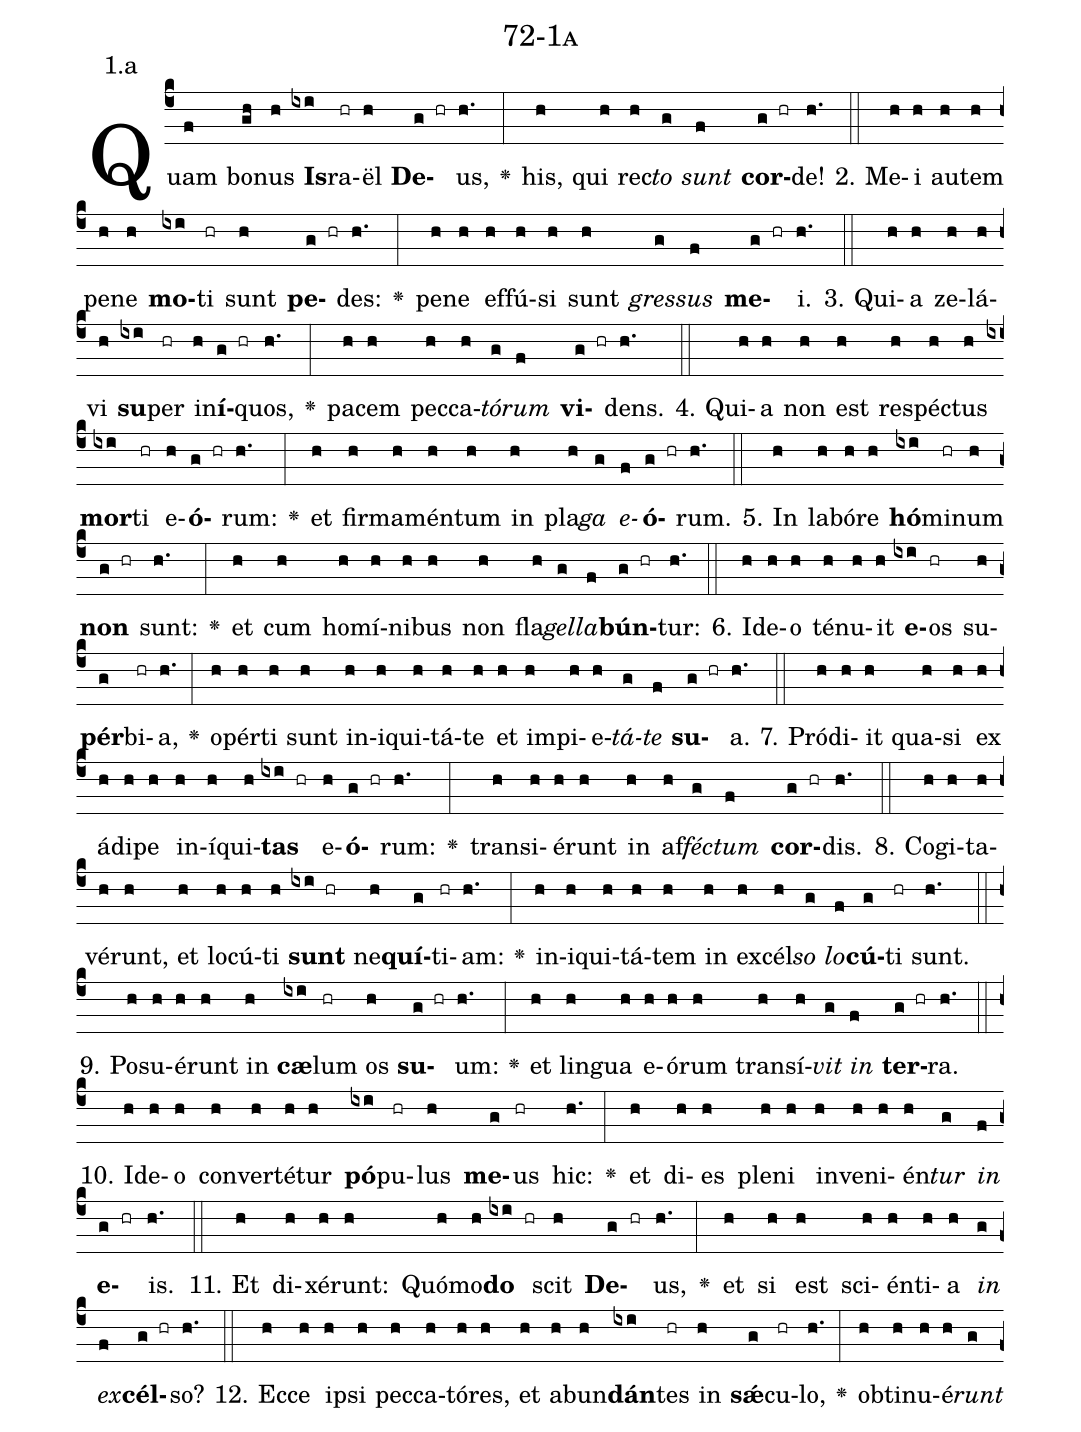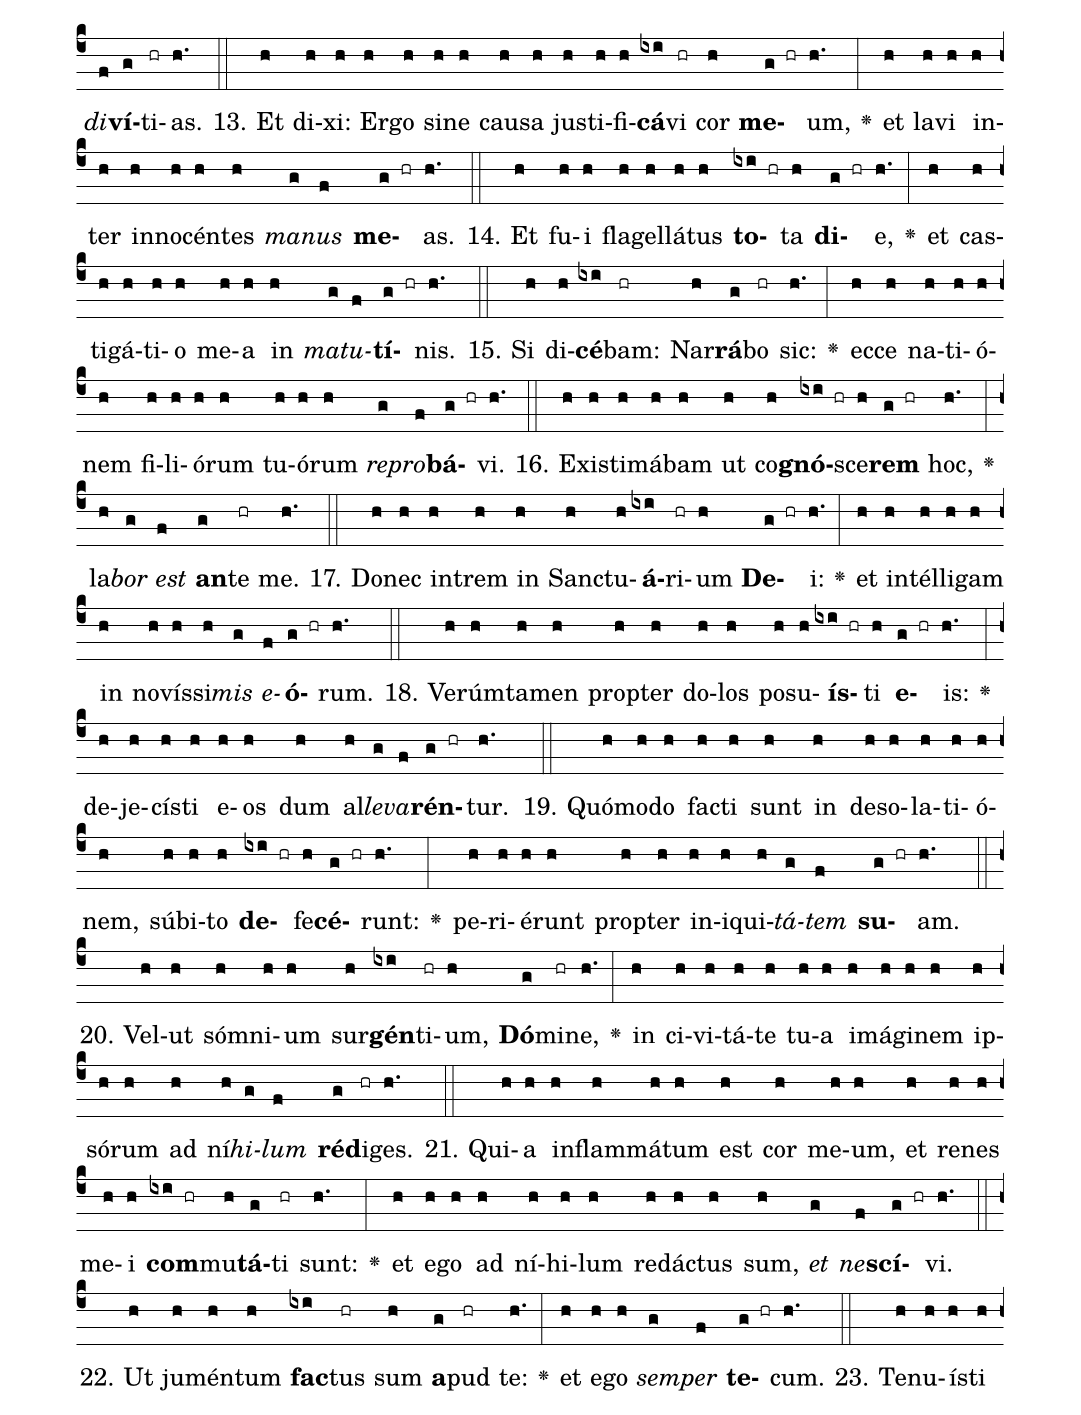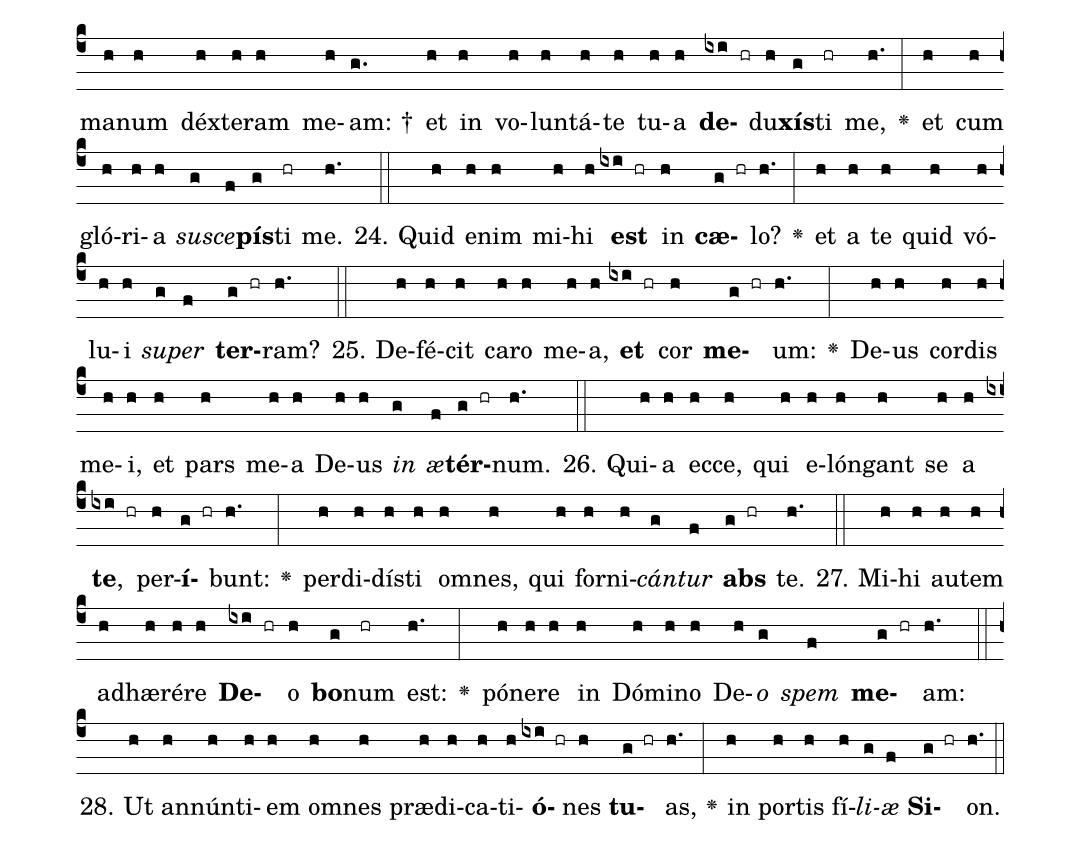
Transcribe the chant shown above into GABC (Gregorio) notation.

name: 72-1a;
annotation: 1.a;
%%
(c4)Quam(f) bo(gh)nus(h) <b>Is</b>(ixi)ra(hr)ël(h) <b>De</b>(g hr)us,(h.) <v>\greheightstar</v>(:) his,(h) qui(h) rec(h)<i>to</i>(g) <i>sunt</i>(f) <b>cor</b>(g hr)de!(h.) (::)
2. Me(h)i(h) au(h)tem(h) pe(h)ne(h) <b>mo</b>(ixi)ti(hr) sunt(h) <b>pe</b>(g hr)des:(h.) <v>\greheightstar</v>(:) pe(h)ne(h) ef(h)fú(h)si(h) sunt(h) <i>gres</i>(g)<i>sus</i>(f) <b>me</b>(g hr)i.(h.) (::)
3. Qui(h)a(h) ze(h)lá(h)vi(h) <b>su</b>(ixi)per(hr) in(h)<b>í</b>(g hr)quos,(h.) <v>\greheightstar</v>(:) pa(h)cem(h) pec(h)ca(h)<i>tó</i>(g)<i>rum</i>(f) <b>vi</b>(g hr)dens.(h.) (::)
4. Qui(h)a(h) non(h) est(h) re(h)spéc(h)tus(h) <b>mor</b>(ixi)ti(hr) e(h)<b>ó</b>(g hr)rum:(h.) <v>\greheightstar</v>(:) et(h) fir(h)ma(h)mén(h)tum(h) in(h) pla(h)<i>ga</i>(g) <i>e</i>(f)<b>ó</b>(g hr)rum.(h.) (::)
5. In(h) la(h)bó(h)re(h) <b>hó</b>(ixi)mi(hr)num(h) <b>non</b>(g hr) sunt:(h.) <v>\greheightstar</v>(:) et(h) cum(h) ho(h)mí(h)ni(h)bus(h) non(h) fla(h)<i>gel</i>(g)<i>la</i>(f)<b>bún</b>(g hr)tur:(h.) (::)
6. Id(h)e(h)o(h) té(h)nu(h)it(h) <b>e</b>(ixi)os(hr) su(h)<b>pér</b>(g)bi(hr)a,(h.) <v>\greheightstar</v>(:) o(h)pér(h)ti(h) sunt(h) in(h)i(h)qui(h)tá(h)te(h) et(h) im(h)pi(h)e(h)<i>tá</i>(g)<i>te</i>(f) <b>su</b>(g hr)a.(h.) (::)
7. Pród(h)i(h)it(h) qua(h)si(h) ex(h) á(h)di(h)pe(h) in(h)í(h)qui(h)<b>tas</b>(ixi hr) e(h)<b>ó</b>(g hr)rum:(h.) <v>\greheightstar</v>(:) trans(h)i(h)é(h)runt(h) in(h) af(h)<i>féc</i>(g)<i>tum</i>(f) <b>cor</b>(g hr)dis.(h.) (::)
8. Co(h)gi(h)ta(h)vé(h)runt,(h) et(h) lo(h)cú(h)ti(h) <b>sunt</b>(ixi hr) ne(h)<b>quí</b>(g)ti(hr)am:(h.) <v>\greheightstar</v>(:) in(h)i(h)qui(h)tá(h)tem(h) in(h) ex(h)cél(h)<i>so</i>(g) <i>lo</i>(f)<b>cú</b>(g)ti(hr) sunt.(h.) (::)
9. Po(h)su(h)é(h)runt(h) in(h) <b>cæ</b>(ixi)lum(hr) os(h) <b>su</b>(g hr)um:(h.) <v>\greheightstar</v>(:) et(h) lin(h)gua(h) e(h)ó(h)rum(h) trans(h)í(h)<i>vit</i>(g) <i>in</i>(f) <b>ter</b>(g hr)ra.(h.) (::)
10. Id(h)e(h)o(h) con(h)ver(h)té(h)tur(h) <b>pó</b>(ixi)pu(hr)lus(h) <b>me</b>(g)us(hr) hic:(h.) <v>\greheightstar</v>(:) et(h) di(h)es(h) ple(h)ni(h) in(h)ve(h)ni(h)én(h)<i>tur</i>(g) <i>in</i>(f) <b>e</b>(g hr)is.(h.) (::)
11. Et(h) di(h)xé(h)runt:(h) Quó(h)mo(h)<b>do</b>(ixi hr) scit(h) <b>De</b>(g hr)us,(h.) <v>\greheightstar</v>(:) et(h) si(h) est(h) sci(h)én(h)ti(h)a(h) <i>in</i>(g) <i>ex</i>(f)<b>cél</b>(g hr)so?(h.) (::)
12. Ec(h)ce(h) ip(h)si(h) pec(h)ca(h)tó(h)res,(h) et(h) ab(h)un(h)<b>dán</b>(ixi)tes(hr) in(h) <b>sǽ</b>(g)cu(hr)lo,(h.) <v>\greheightstar</v>(:) ob(h)ti(h)nu(h)é(h)<i>runt</i>(g) <i>di</i>(f)<b>ví</b>(g)ti(hr)as.(h.) (::)
13. Et(h) di(h)xi:(h) Er(h)go(h) si(h)ne(h) cau(h)sa(h) jus(h)ti(h)fi(h)<b>cá</b>(ixi)vi(hr) cor(h) <b>me</b>(g hr)um,(h.) <v>\greheightstar</v>(:) et(h) la(h)vi(h) in(h)ter(h) in(h)no(h)cén(h)tes(h) <i>ma</i>(g)<i>nus</i>(f) <b>me</b>(g hr)as.(h.) (::)
14. Et(h) fu(h)i(h) fla(h)gel(h)lá(h)tus(h) <b>to</b>(ixi hr)ta(h) <b>di</b>(g hr)e,(h.) <v>\greheightstar</v>(:) et(h) cas(h)ti(h)gá(h)ti(h)o(h) me(h)a(h) in(h) <i>ma</i>(g)<i>tu</i>(f)<b>tí</b>(g hr)nis.(h.) (::)
15. Si(h) di(h)<b>cé</b>(ixi)bam:(hr) Nar(h)<b>rá</b>(g)bo(hr) sic:(h.) <v>\greheightstar</v>(:) ec(h)ce(h) na(h)ti(h)ó(h)nem(h) fi(h)li(h)ó(h)rum(h) tu(h)ó(h)rum(h) <i>re</i>(g)<i>pro</i>(f)<b>bá</b>(g hr)vi.(h.) (::)
16. Ex(h)is(h)ti(h)má(h)bam(h) ut(h) co(h)<b>gnó</b>(ixi hr)sce(h)<b>rem</b>(g hr) hoc,(h.) <v>\greheightstar</v>(:) la(h)<i>bor</i>(g) <i>est</i>(f) <b>an</b>(g)te(hr) me.(h.) (::)
17. Do(h)nec(h) in(h)trem(h) in(h) Sanc(h)tu(h)<b>á</b>(ixi)ri(hr)um(h) <b>De</b>(g hr)i:(h.) <v>\greheightstar</v>(:) et(h) in(h)tél(h)li(h)gam(h) in(h) no(h)vís(h)si(h)<i>mis</i>(g) <i>e</i>(f)<b>ó</b>(g hr)rum.(h.) (::)
18. Ve(h)rúm(h)ta(h)men(h) prop(h)ter(h) do(h)los(h) po(h)su(h)<b>ís</b>(ixi hr)ti(h) <b>e</b>(g hr)is:(h.) <v>\greheightstar</v>(:) de(h)je(h)cís(h)ti(h) e(h)os(h) dum(h) al(h)<i>le</i>(g)<i>va</i>(f)<b>rén</b>(g hr)tur.(h.) (::)
19. Quó(h)mo(h)do(h) fac(h)ti(h) sunt(h) in(h) de(h)so(h)la(h)ti(h)ó(h)nem,(h) súb(h)i(h)to(h) <b>de</b>(ixi hr)fe(h)<b>cé</b>(g hr)runt:(h.) <v>\greheightstar</v>(:) pe(h)ri(h)é(h)runt(h) prop(h)ter(h) in(h)i(h)qui(h)<i>tá</i>(g)<i>tem</i>(f) <b>su</b>(g hr)am.(h.) (::)
20. Vel(h)ut(h) sóm(h)ni(h)um(h) sur(h)<b>gén</b>(ixi)ti(hr)um,(h) <b>Dó</b>(g)mi(hr)ne,(h.) <v>\greheightstar</v>(:) in(h) ci(h)vi(h)tá(h)te(h) tu(h)a(h) i(h)má(h)gi(h)nem(h) ip(h)só(h)rum(h) ad(h) ní(h)<i>hi</i>(g)<i>lum</i>(f) <b>réd</b>(g)i(hr)ges.(h.) (::)
21. Qui(h)a(h) in(h)flam(h)má(h)tum(h) est(h) cor(h) me(h)um,(h) et(h) re(h)nes(h) me(h)i(h) <b>com</b>(ixi hr)mu(h)<b>tá</b>(g)ti(hr) sunt:(h.) <v>\greheightstar</v>(:) et(h) e(h)go(h) ad(h) ní(h)hi(h)lum(h) red(h)ác(h)tus(h) sum,(h) <i>et</i>(g) <i>ne</i>(f)<b>scí</b>(g hr)vi.(h.) (::)
22. Ut(h) ju(h)mén(h)tum(h) <b>fac</b>(ixi)tus(hr) sum(h) <b>a</b>(g)pud(hr) te:(h.) <v>\greheightstar</v>(:) et(h) e(h)go(h) <i>sem</i>(g)<i>per</i>(f) <b>te</b>(g hr)cum.(h.) (::)
23. Te(h)nu(h)ís(h)ti(h) ma(h)num(h) déx(h)te(h)ram(h) me(h)am: †(g.) et(h) in(h) vo(h)lun(h)tá(h)te(h) tu(h)a(h) <b>de</b>(ixi hr)du(h)<b>xís</b>(g)ti(hr) me,(h.) <v>\greheightstar</v>(:) et(h) cum(h) gló(h)ri(h)a(h) <i>su</i>(g)<i>sce</i>(f)<b>pís</b>(g)ti(hr) me.(h.) (::)
24. Quid(h) e(h)nim(h) mi(h)hi(h) <b>est</b>(ixi hr) in(h) <b>cæ</b>(g hr)lo?(h.) <v>\greheightstar</v>(:) et(h) a(h) te(h) quid(h) vó(h)lu(h)i(h) <i>su</i>(g)<i>per</i>(f) <b>ter</b>(g hr)ram?(h.) (::)
25. De(h)fé(h)cit(h) ca(h)ro(h) me(h)a,(h) <b>et</b>(ixi hr) cor(h) <b>me</b>(g hr)um:(h.) <v>\greheightstar</v>(:) De(h)us(h) cor(h)dis(h) me(h)i,(h) et(h) pars(h) me(h)a(h) De(h)us(h) <i>in</i>(g) <i>æ</i>(f)<b>tér</b>(g hr)num.(h.) (::)
26. Qui(h)a(h) ec(h)ce,(h) qui(h) e(h)lón(h)gant(h) se(h) a(h) <b>te</b>,(ixi hr) per(h)<b>í</b>(g hr)bunt:(h.) <v>\greheightstar</v>(:) per(h)di(h)dís(h)ti(h) om(h)nes,(h) qui(h) for(h)ni(h)<i>cán</i>(g)<i>tur</i>(f) <b>abs</b>(g hr) te.(h.) (::)
27. Mi(h)hi(h) au(h)tem(h) ad(h)hæ(h)ré(h)re(h) <b>De</b>(ixi hr)o(h) <b>bo</b>(g)num(hr) est:(h.) <v>\greheightstar</v>(:) pó(h)ne(h)re(h) in(h) Dó(h)mi(h)no(h) De(h)<i>o</i>(g) <i>spem</i>(f) <b>me</b>(g hr)am:(h.) (::)
28. Ut(h) an(h)nún(h)ti(h)em(h) om(h)nes(h) præ(h)di(h)ca(h)ti(h)<b>ó</b>(ixi hr)nes(h) <b>tu</b>(g hr)as,(h.) <v>\greheightstar</v>(:) in(h) por(h)tis(h) fí(h)<i>li</i>(g)<i>æ</i>(f) <b>Si</b>(g hr)on.(h.) (::)
